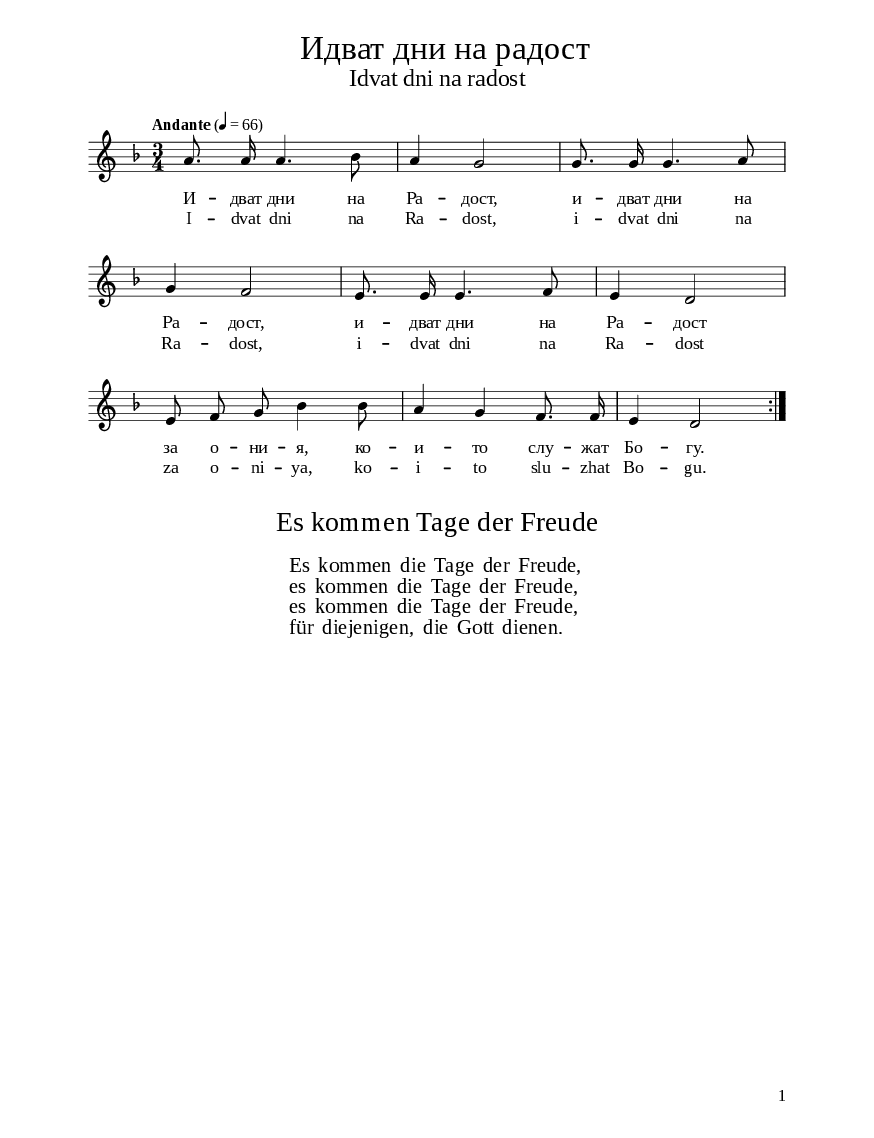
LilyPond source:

\version "2.22.1"

% include paper part and global functions
\include "include/globals.ily"

\bookpart {
  \include "include/bookpart-paper.ily"
  \score {
    \include "include/score-layout.ily"

    \new Voice \absolute  {
      \clef treble
      \key d \minor
      \time 3/4
      \autoBeamOff
      \tempoFunc "Andante" 4 "66"
      \repeat volta 2 {

        a'8. a'16 a'4. bes'8 | a'4 g'2 | g'8. g'16 g'4. a'8 | \break
        g'4 f'2 | e'8. e'16 e'4. f'8 | e'4 d'2 | \break
        e'8 f'8 g'8 bes'4 bes'8 | a'4 g'4 f'8. f'16 | e'4 d'2 |
      }
    }

    \addlyrics {
      И -- дват дни на Ра -- дост, и -- дват дни на
      Ра -- дост, и -- дват дни на Ра -- дост
      за о -- ни -- я, ко -- и -- то слу -- жат Бо -- гу.
    }

    \addlyrics {
      I -- dvat dni na Ra -- dost, i -- dvat dni na
      Ra -- dost, i -- dvat dni na Ra -- dost
      za o -- ni -- ya, ko -- i -- to slu -- zhat Bo -- gu.
    }


    \header {
      title = \titleFunc "  Идват дни на радост" "Idvat dni na radost"
    }

    \midi{}

  } % score

  % include foreign translation(s) of the song
  \version "2.24.0"

\markup \fill-line { \fontsize #deTitleFontSize "Es kommen Tage der Freude" }
\markup \null
\markup \null

\markup \fontsize #deCoupletFontSize {
  \hspace #18
  \override #`(baseline-skip . ,deCoupletBaselineSkip)

  \column {
    \line { " " Es kommen die Tage der Freude, }

    \line { " " es kommen die Tage der Freude,}

    \line { " " es kommen die Tage der Freude,}

    \line { " " für diejenigen, die Gott dienen. }

  }

}


} % bookpart
